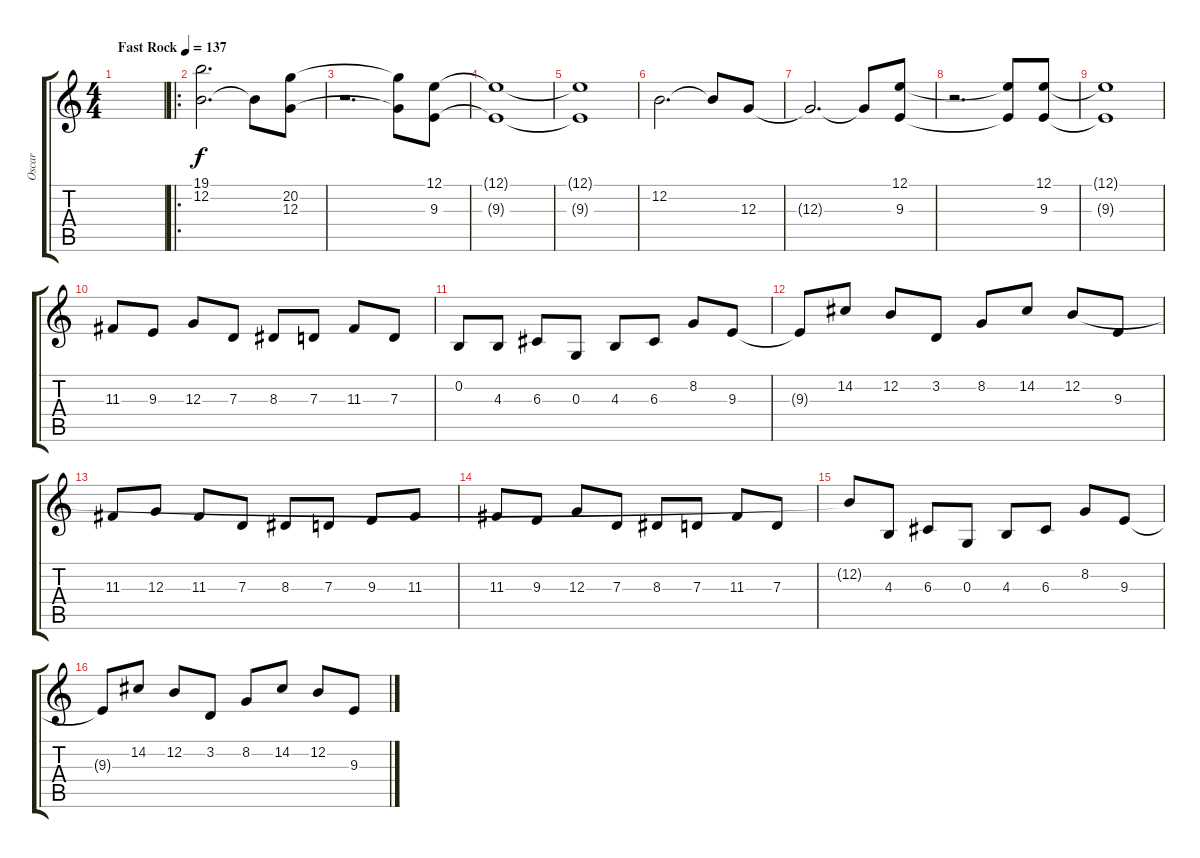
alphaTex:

\track ("Oscar" "Oscar") {instrument stringensemble1}
\staff {score tabs}
\tuning (E4 B3 G3 D3 A2 E2) {hide}
\ts (4 4)
\tempo (137 "Fast Rock")
\clef g2
\ks c
|
\ro
(19.1 12.2).2{d} 12.2{t}.8 (20.2 12.3).8 |
r.2{d} (20.2{t} 12.3{t}).8 (12.1 9.3).8 |
(12.1{t} 9.3{t}).1 |
(12.1{t} 9.3{t}).1 |
12.2.2{d} 12.2{t}.8 12.3.8 |
12.3{t}.2{d} 12.3{t}.8 (12.1 9.3).8 |
r.2{d} (12.1{t} 9.3{t}).8 (12.1 9.3).8 |
(12.1{t} 9.3{t}).1 |
11.3.8{instrument harpsichord} 9.3.8 12.3.8 7.3.8 8.3.8 7.3.8 11.3.8 7.3.8 |
0.2.8 4.3.8 6.3.8 0.3.8 4.3.8 6.3.8 8.2.8 9.3.8 |
9.3{t}.8 14.2.8 12.2.8 3.2.8 8.2.8 14.2.8 12.2.8 9.3.8 |
11.3.8 12.3.8 11.3.8 7.3.8 8.3.8 7.3.8 9.3.8 11.3.8 |
11.3.8{instrument harpsichord} 9.3.8 12.3.8 7.3.8 8.3.8 7.3.8 11.3.8 7.3.8 |
12.2{t}.8 4.3.8 6.3.8 0.3.8 4.3.8 6.3.8 8.2.8 9.3.8 |
9.3{t}.8 14.2.8 12.2.8 3.2.8 8.2.8 14.2.8 12.2.8 9.3.8
